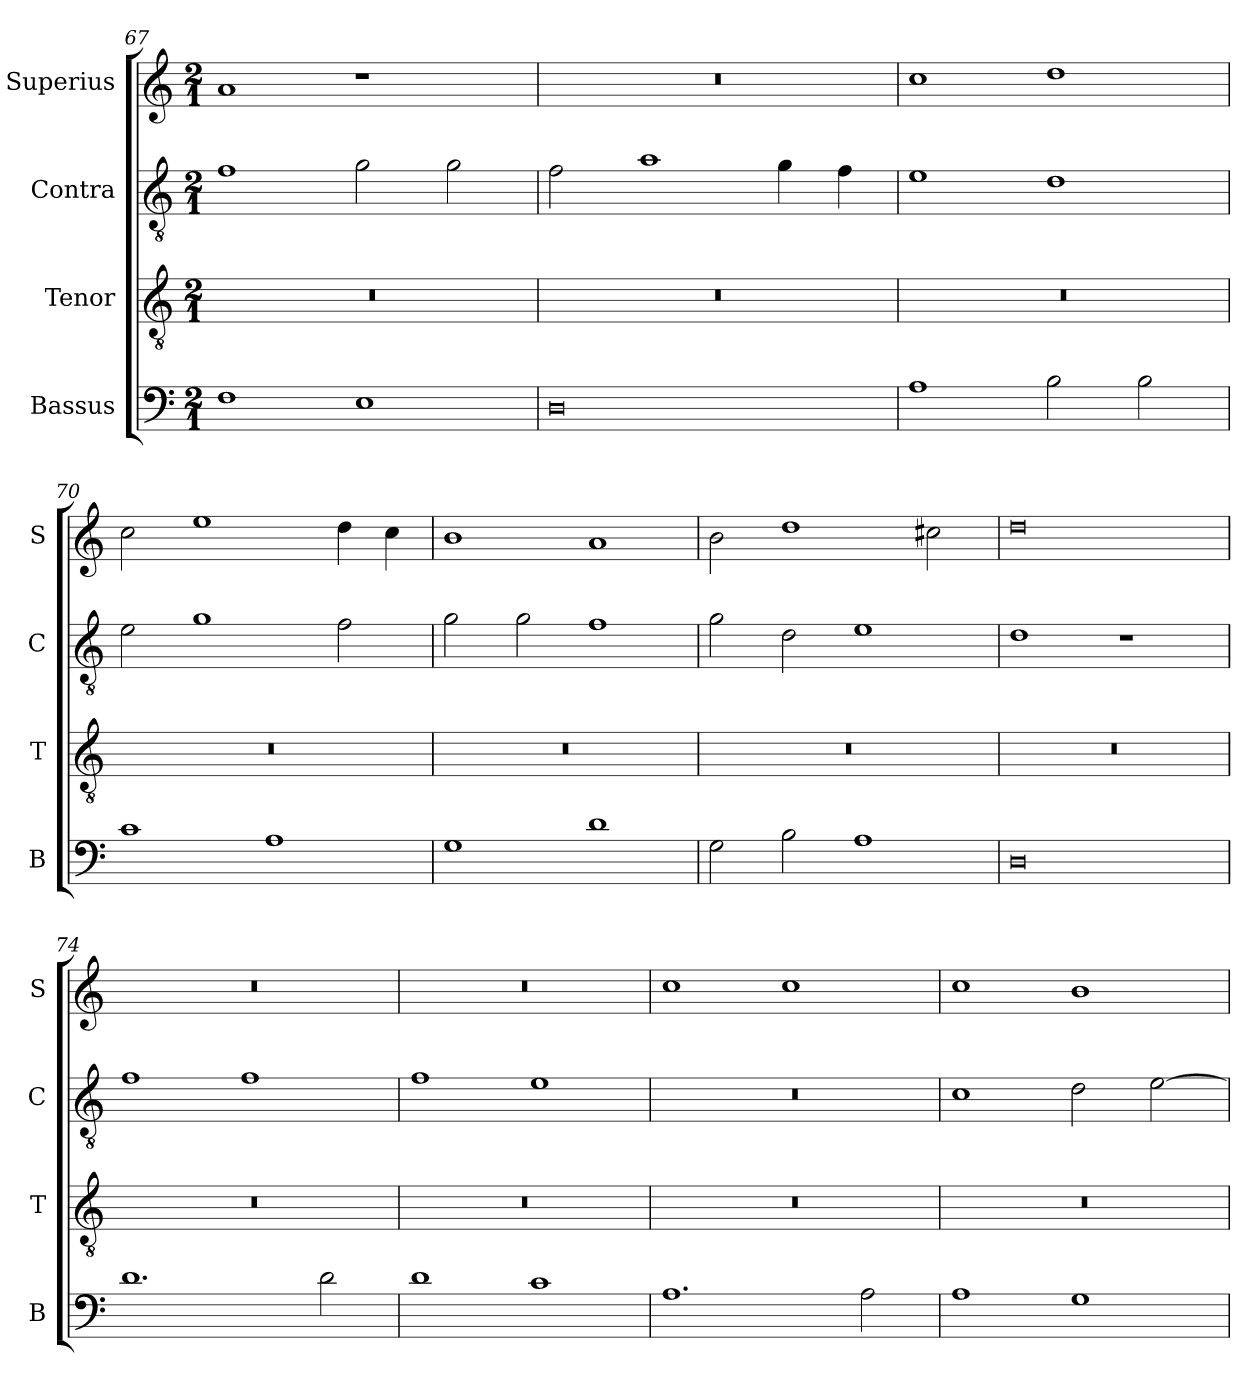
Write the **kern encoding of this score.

**kern	**kern	**kern	**kern
*part4	*part3	*part2	*part1
*staff4	*staff3	*staff2	*staff1
*I"Bassus	*I"Tenor	*I"Contra	*I"Superius
*I'B	*I'T	*I'C	*I'S
*clefF4	*clefGv2	*clefGv2	*clefG2
*k[]	*k[]	*k[]	*k[]
*M2/1	*M2/1	*M2/1	*M2/1
=67	=67	=67	=67
1F	0r	1f	1a
1E	.	2g\	1r
.	.	2g\	.
=68	=68	=68	=68
0D	0r	2f\	0r
.	.	1a	.
.	.	4g\	.
.	.	4f\	.
=69	=69	=69	=69
1A	0r	1e	1cc
2B\	.	1d	1dd
2B\	.	.	.
=70	=70	=70	=70
1c	0r	2e\	2cc\
.	.	1g	1ee
1A	.	.	.
.	.	2f\	4dd\
.	.	.	4cc\
=71	=71	=71	=71
1G	0r	2g\	1b
.	.	2g\	.
1d	.	1f	1a
=72	=72	=72	=72
2G\	0r	2g\	2b\
2B\	.	2d\	1dd
1A	.	1e	.
.	.	.	2cc#X\
=73	=73	=73	=73
0D	0r	1d	0dd
.	.	1r	.
=74	=74	=74	=74
1.d	0r	1f	0r
.	.	1f	.
2d\	.	.	.
=75	=75	=75	=75
1d	0r	1f	0r
1c	.	1e	.
=76	=76	=76	=76
1.A	0r	0r	1cc
.	.	.	1cc
2A\	.	.	.
=77	=77	=77	=77
1A	0r	1c	1cc
1G	.	2d\	1b
.	.	[2e\	.
=	=	=	=
*-	*-	*-	*-
